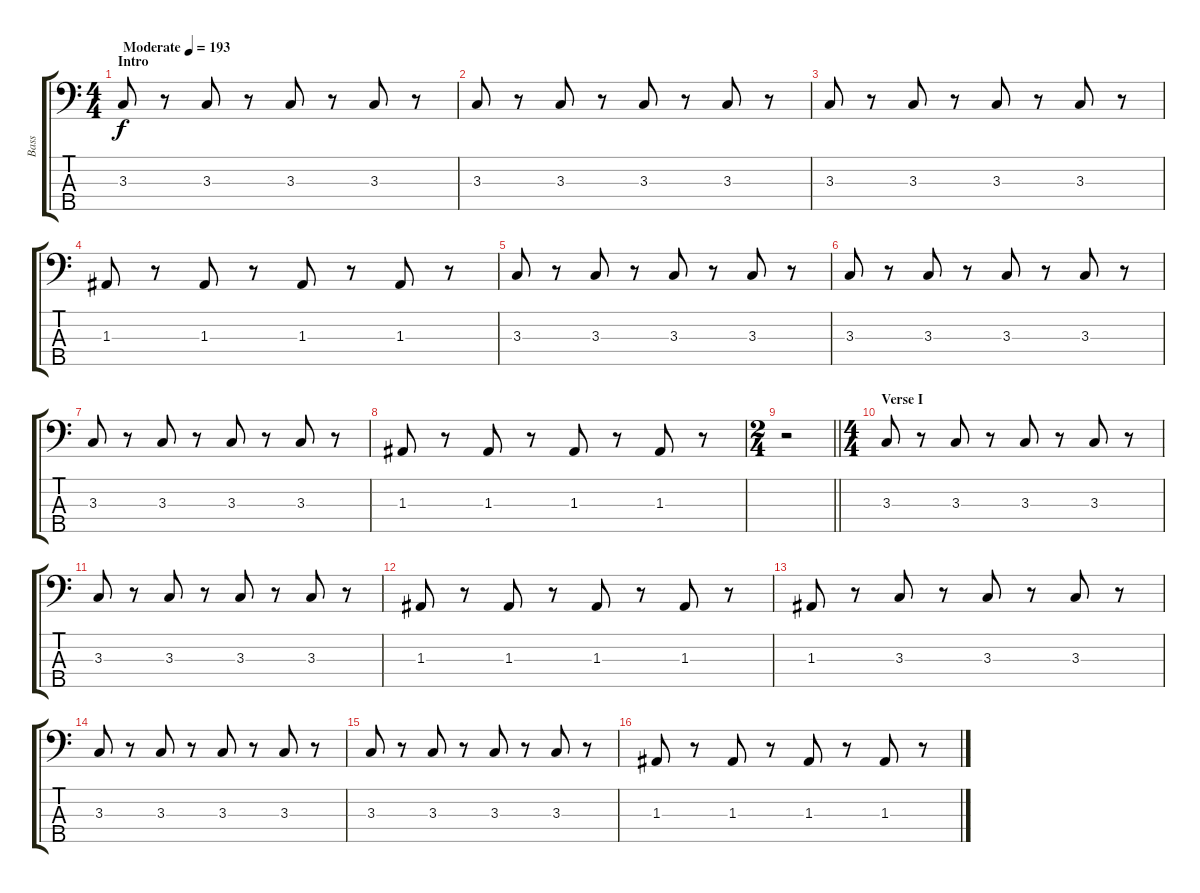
\track ("Bass" "Bass") {instrument electricbassfinger}
\staff {score tabs}
\tuning (G2 D2 A1 E1 B0) {hide}
\ts (4 4)
\section ("" "Intro")
\tempo (193 "Moderate")
\clef f4
\ks c
3.3.8{dy f instrument electricbassfinger} r.8 3.3.8 r.8 3.3.8 r.8 3.3.8 r.8 |
3.3.8 r.8 3.3.8 r.8 3.3.8 r.8 3.3.8 r.8 |
3.3.8 r.8 3.3.8 r.8 3.3.8 r.8 3.3.8 r.8 |
1.3.8 r.8 1.3.8 r.8 1.3.8 r.8 1.3.8 r.8 |
3.3.8 r.8 3.3.8 r.8 3.3.8 r.8 3.3.8 r.8 |
3.3.8 r.8 3.3.8 r.8 3.3.8 r.8 3.3.8 r.8 |
3.3.8 r.8 3.3.8 r.8 3.3.8 r.8 3.3.8 r.8 |
1.3.8 r.8 1.3.8 r.8 1.3.8 r.8 1.3.8 r.8 |
\ts (2 4)
\barLineRight lightlight
r.2 |
\ts (4 4)
\section ("" "Verse I")
3.3.8 r.8 3.3.8 r.8 3.3.8 r.8 3.3.8 r.8 |
3.3.8 r.8 3.3.8 r.8 3.3.8 r.8 3.3.8 r.8 |
1.3.8 r.8 1.3.8 r.8 1.3.8 r.8 1.3.8 r.8 |
1.3.8 r.8 3.3.8 r.8 3.3.8 r.8 3.3.8 r.8 |
3.3.8 r.8 3.3.8 r.8 3.3.8 r.8 3.3.8 r.8 |
3.3.8 r.8 3.3.8 r.8 3.3.8 r.8 3.3.8 r.8 |
1.3.8 r.8 1.3.8 r.8 1.3.8 r.8 1.3.8 r.8
